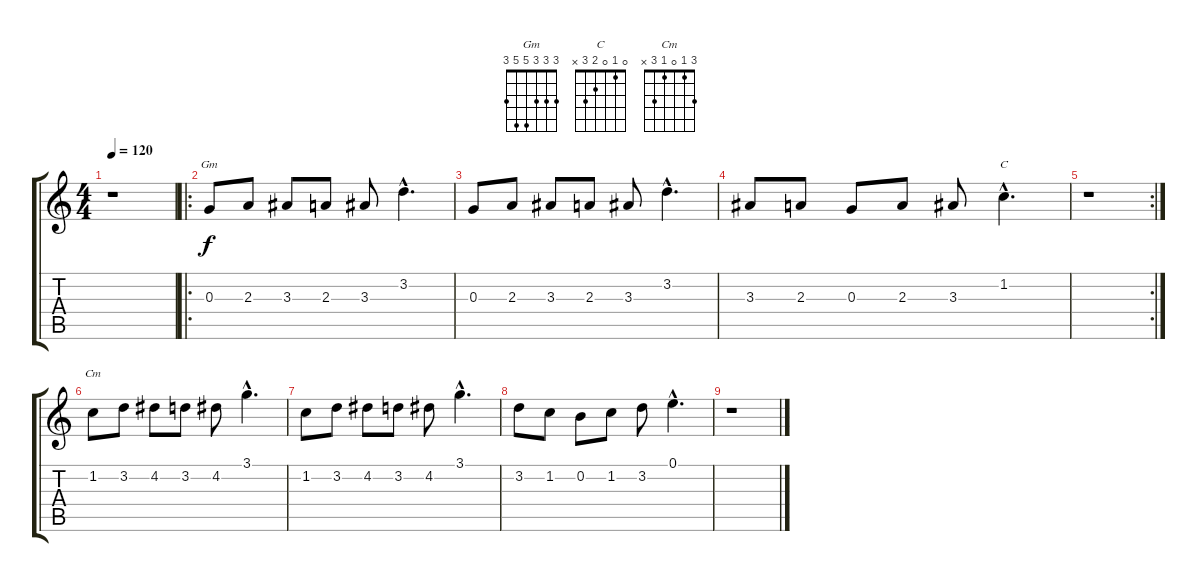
\track "" {instrument electricguitarclean}
\staff {score tabs}
\tuning (E4 B3 G3 D3 A2 E2) {hide}
\chord ("Gm" 3 3 3 5 5 3)
\chord ("C" 0 1 0 2 3 x)
\chord ("Cm" 3 1 0 1 3 x)
\ts (4 4)
\tempo 120
\clef g2
\ks c
r.1{dy f instrument electricguitarclean} |
\ro
0.3.8{ch "Gm"} 2.3.8 3.3.8 2.3.8 3.3.8 3.2{hac}.4{d} |
0.3.8 2.3.8 3.3.8 2.3.8 3.3.8 3.2{hac}.4{d} |
3.3.8 2.3.8 0.3.8 2.3.8 3.3.8 1.2{hac}.4{d ch "C"} |
\rc 2
r.1 |
1.2.8{ch "Cm"} 3.2.8 4.2.8 3.2.8 4.2.8 3.1{hac}.4{d} |
1.2.8 3.2.8 4.2.8 3.2.8 4.2.8 3.1{hac}.4{d} |
3.2.8 1.2.8 0.2.8 1.2.8 3.2.8 0.1{hac}.4{d} |
r.1
